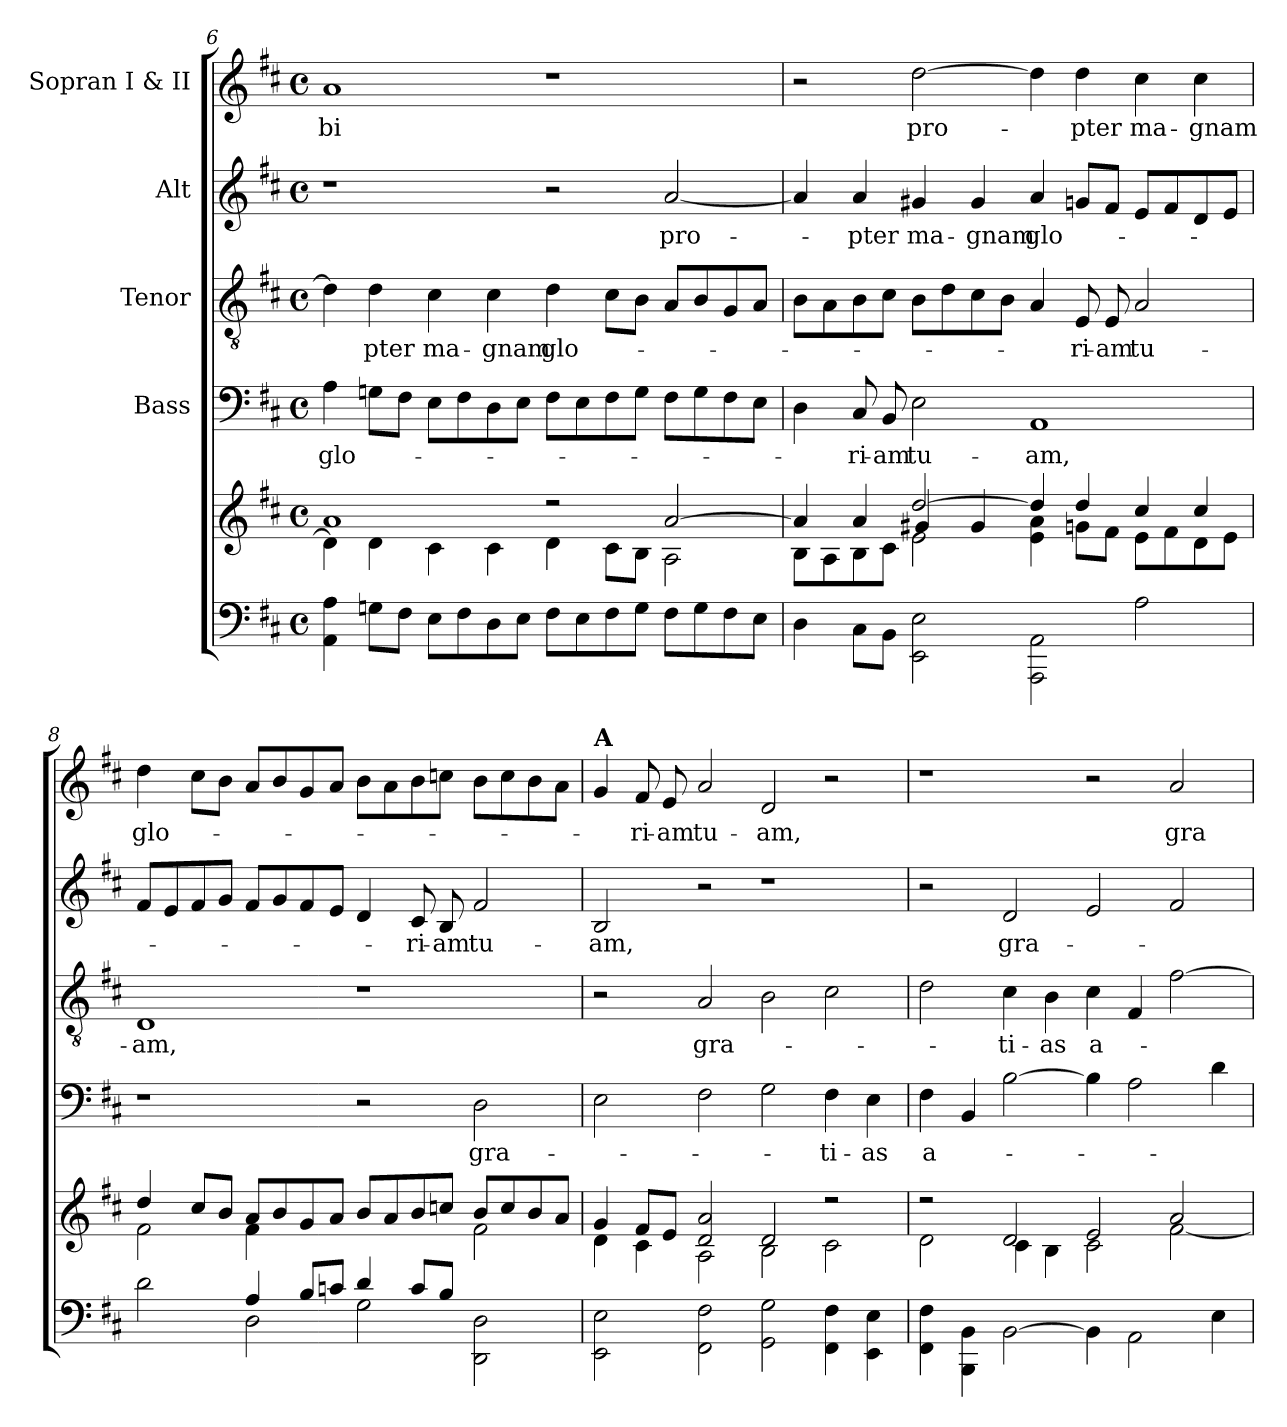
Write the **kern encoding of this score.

**kern	**kern	**kern	**text	**kern	**text	**kern	**text	**kern	**text
*part5	*part5	*part4	*part4	*part3	*part3	*part2	*part2	*part1	*part1
*staff6	*staff5	*staff4	*staff4	*staff3	*staff3	*staff2	*staff2	*staff1	*staff1
*	*	*I"Bass	*	*I"Tenor	*	*I"Alt	*	*I"Sopran  I & II	*
*clefF4	*clefG2	*clefF4	*	*clefGv2	*	*clefG2	*	*clefG2	*
*k[f#c#]	*k[f#c#]	*k[f#c#]	*	*k[f#c#]	*	*k[f#c#]	*	*k[f#c#]	*
*D:	*D:	*D:	*	*D:	*	*D:	*	*D:	*
*M4/4	*M4/4	*M4/4	*	*M4/4	*	*M4/4	*	*M4/4	*
*met(c)	*met(c)	*met(c)	*	*met(c)	*	*met(c)	*	*met(c)	*
=6	=6	=6	=6	=6	=6	=6	=6	=6	=6
*	*^	*	*	*	*	*	*	*	*
4AA\ 4A\	1a	4d\]	4A\	glo-	4d\]	.	1r	.	1a	-bi
8Gn\L	.	4d\	8Gn\L	.	4d\	-pter	.	.	.	.
8F#\J	.	.	8F#\J	.	.	.	.	.	.	.
8E\L	.	4c#\	8E\L	.	4c#\	ma-	.	.	.	.
8F#\	.	.	8F#\	.	.	.	.	.	.	.
8D\	.	4c#\	8D\	.	4c#\	-gnam	.	.	.	.
8E\J	.	.	8E\J	.	.	.	.	.	.	.
8F#\L	2r	4d\	8F#\L	.	4d\	glo-	2r	.	1r	.
8E\	.	.	8E\	.	.	.	.	.	.	.
8F#\	.	8c#\L	8F#\	.	8c#\L	.	.	.	.	.
8G\J	.	8B\J	8G\J	.	8B\J	.	.	.	.	.
8F#\L	[>2a/	2A\	8F#\L	.	8A/L	.	[2a/	pro-	.	.
8G\	.	.	8G\	.	8B/	.	.	.	.	.
8F#\	.	.	8F#\	.	8G/	.	.	.	.	.
8E\J	.	.	8E\J	.	8A/J	.	.	.	.	.
=7	=7	=7	=7	=7	=7	=7	=7	=7	=7	=7
*	*	*^	*	*	*	*	*	*	*	*
4D\	4a/]	8B\L	2ryy	4D\	.	8B\L	.	4a/]	.	2r	.
.	.	8A\	.	.	.	8A\	.	.	.	.	.
8C#\L	4a/	8B\	.	8C#/	-ri-	8B\	.	4a/	-pter	.	.
8BB\J	.	8c#\J	.	8BB/	-am	8c#\J	.	.	.	.	.
2EE\ 2E\	[>2dd/	2e\	4g#X/	2E\	tu-	8B\L	.	4g#X/	ma-	[2dd\	pro-
.	.	.	.	.	.	8d\	.	.	.	.	.
.	.	.	4g#/	.	.	8c#\	.	4g#/	-gnam	.	.
.	.	.	.	.	.	8B\J	.	.	.	.	.
2AAA\ 2AA\	4dd/]	4e\ 4a\	1ryy	1AA	-am,	4A/	.	4a/	glo-	4dd\]	.
.	4dd/	8gn\L	.	.	.	8E/	-ri-	8gn/L	.	4dd\	-pter
.	.	8f#\J	.	.	.	8E/	-am	8f#/J	.	.	.
2A\	4cc#/	8e\L	.	.	.	2A/	tu-	8e/L	.	4cc#\	ma-
.	.	8f#\	.	.	.	.	.	8f#/	.	.	.
.	4cc#/	8d\	.	.	.	.	.	8d/	.	4cc#\	-gnam
.	.	8e\J	.	.	.	.	.	8e/J	.	.	.
*	*	*v	*v	*	*	*	*	*	*	*	*
!!LO:PB:g=z
=8	=8	=8	=8	=8	=8	=8	=8	=8	=8	=8
*^	*	*	*	*	*	*	*	*	*	*
2ryy	2d\	4dd/	2f#\	1r	.	1D	-am,	8f#/L	.	4dd\	glo-
.	.	.	.	.	.	.	.	8e/	.	.	.
.	.	8cc#/L	.	.	.	.	.	8f#/	.	8cc#\L	.
.	.	8b/J	.	.	.	.	.	8g/J	.	8b\J	.
4A/	2D\	8a/L	4f#\	.	.	.	.	8f#/L	.	8a/L	.
.	.	8b/	.	.	.	.	.	8g/	.	8b/	.
8B/L	.	8g/	2.ryy	.	.	.	.	8f#/	.	8g/	.
8cn/J	.	8a/J	.	.	.	.	.	8e/J	.	8a/J	.
4d/	2G\	8b/L	.	2r	.	1r	.	4d/	.	8b\L	.
.	.	8a/	.	.	.	.	.	.	.	8a\	.
8c/L	.	8b/	.	.	.	.	.	8c#/	-ri-	8b\	.
8B/J	.	8ccn/J	.	.	.	.	.	8B/	-am	8ccn\J	.
2ryy	2DD\ 2D\	8b/L	2f#\	2D\	gra-	.	.	2f#/	tu-	8b\L	.
.	.	8cc/	.	.	.	.	.	.	.	8cc\	.
.	.	8b/	.	.	.	.	.	.	.	8b\	.
.	.	8a/J	.	.	.	.	.	.	.	8a\J	.
*v	*v	*	*	*	*	*	*	*	*	*	*
=9	=9	=9	=9	=9	=9	=9	=9	=9	=9	=9
!	!	!	!	!	!	!	!	!	!LO:TX:a:B:t=A	!
2EE\ 2E\	4g/	4d\	2E\	.	2r	.	2B/	-am,	4g/	.
.	8f#/L	4c#\	.	.	.	.	.	.	8f#/	-ri-
.	8e/J	.	.	.	.	.	.	.	8e/	-am
2FF#\ 2F#\	2d/ 2a/	2A\	2F#\	.	2A/	gra-	2r	.	2a/	tu-
2GG\ 2G\	2d/	2B\	2G\	.	2B\	.	1r	.	2d/	-am,
4FF#\ 4F#\	2r	2c#\	4F#\	-ti-	2c#\	.	.	.	2r	.
4EE\ 4E\	.	.	4E\	-as	.	.	.	.	.	.
=10	=10	=10	=10	=10	=10	=10	=10	=10	=10	=10
4FF#\ 4F#\	2r	2d\	4F#\	a-	2d\	.	2r	.	1r	.
4BBB\ 4BB\	.	.	4BB/	.	.	.	.	.	.	.
[2BB\	2d/	4c#\	[2B\	.	4c#\	-ti-	2d/	gra-	.	.
.	.	4B\	.	.	4B\	-as	.	.	.	.
4BB\]	2e/	2c#\	4B\]	.	4c#\	a-	2e/	.	2r	.
2AA\	.	.	2A\	.	4F#/	.	.	.	.	.
.	2a/	[<2f#\	.	.	[2f#\	.	2f#/	.	2a/	gra-
4E\	.	.	4d\	.	.	.	.	.	.	.
*	*v	*v	*	*	*	*	*	*	*	*
=	=	=	=	=	=	=	=	=	=
*-	*-	*-	*-	*-	*-	*-	*-	*-	*-
